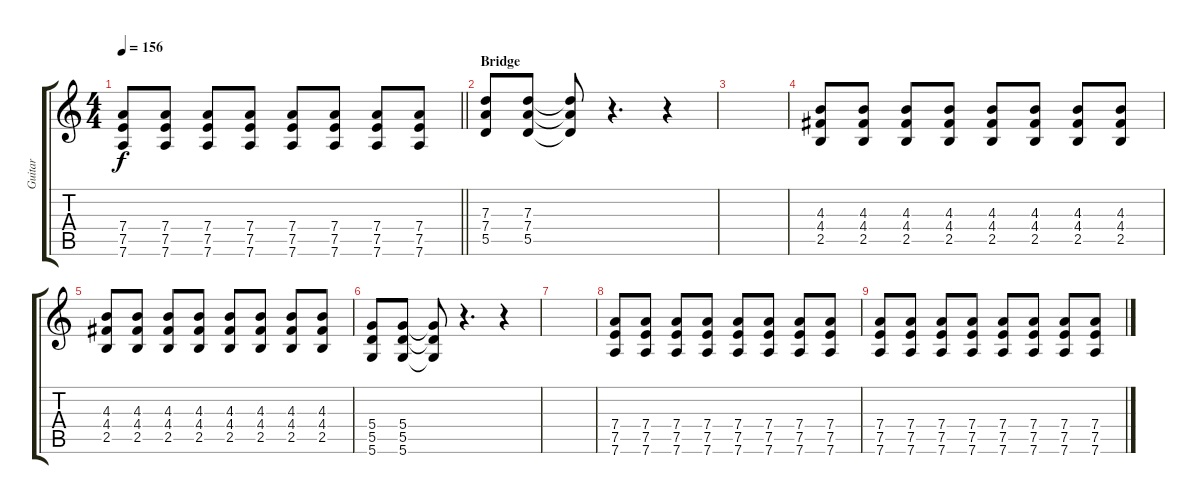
\track ("Guitar" "Guitar") {instrument acousticguitarsteel}
\staff {score tabs}
\tuning (E4 B3 G3 D3 A2 D2) {hide}
\ts (4 4)
\tempo 156
\clef g2
\barLineRight lightlight
\ks c
(7.4 7.5 7.6).8{dy f} (7.4 7.5 7.6).8 (7.4 7.5 7.6).8 (7.4 7.5 7.6).8 (7.4 7.5 7.6).8 (7.4 7.5 7.6).8 (7.4 7.5 7.6).8 (7.4 7.5 7.6).8 |
\section ("" "Bridge")
(7.3 7.4 5.5).8 (7.3 7.4 5.5).8 (7.3{t} 7.4{t} 5.5{t}).8 r.4{d} r.4 |
|
(4.3 4.4 2.5).8 (4.3 4.4 2.5).8 (4.3 4.4 2.5).8 (4.3 4.4 2.5).8 (4.3 4.4 2.5).8 (4.3 4.4 2.5).8 (4.3 4.4 2.5).8 (4.3 4.4 2.5).8 |
(4.3 4.4 2.5).8 (4.3 4.4 2.5).8 (4.3 4.4 2.5).8 (4.3 4.4 2.5).8 (4.3 4.4 2.5).8 (4.3 4.4 2.5).8 (4.3 4.4 2.5).8 (4.3 4.4 2.5).8 |
(5.4 5.5 5.6).8 (5.4 5.5 5.6).8 (5.4{t} 5.5{t} 5.6{t}).8 r.4{d} r.4 |
|
(7.4 7.5 7.6).8 (7.4 7.5 7.6).8 (7.4 7.5 7.6).8 (7.4 7.5 7.6).8 (7.4 7.5 7.6).8 (7.4 7.5 7.6).8 (7.4 7.5 7.6).8 (7.4 7.5 7.6).8 |
(7.4 7.5 7.6).8 (7.4 7.5 7.6).8 (7.4 7.5 7.6).8 (7.4 7.5 7.6).8 (7.4 7.5 7.6).8 (7.4 7.5 7.6).8 (7.4 7.5 7.6).8 (7.4 7.5 7.6).8
